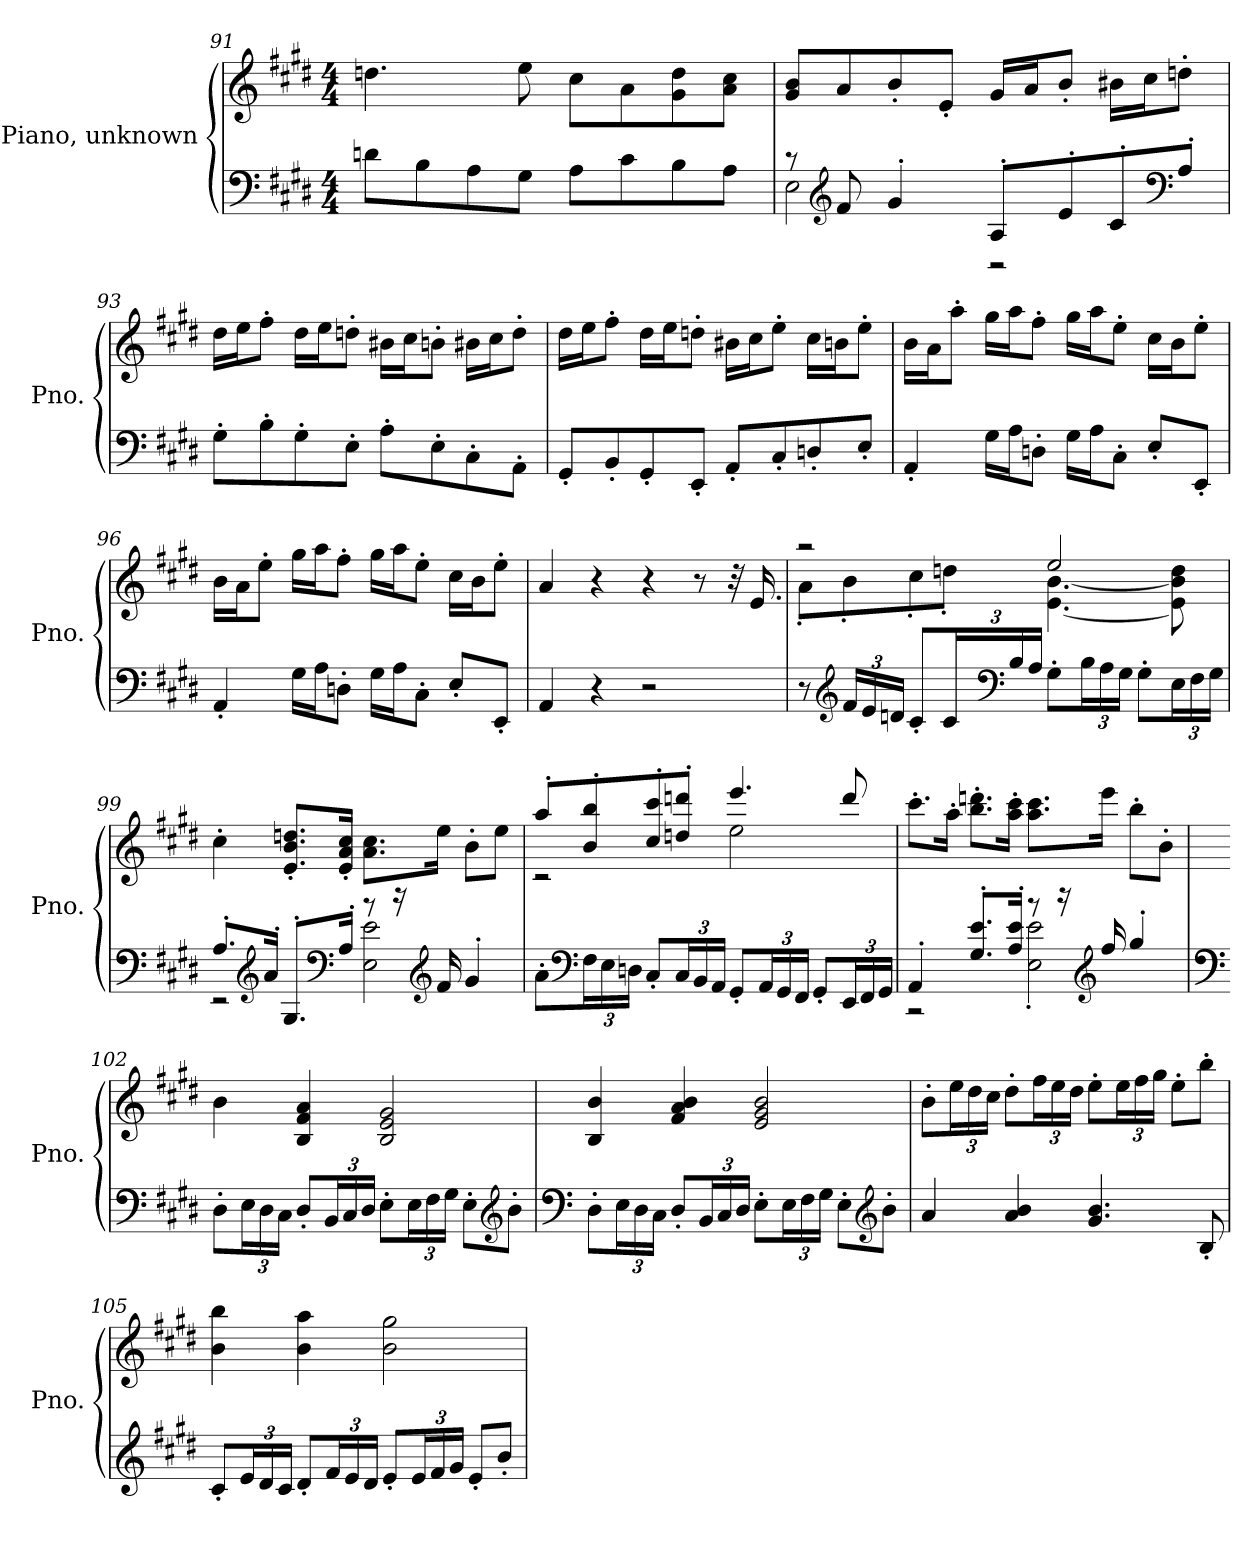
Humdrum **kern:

**kern	**kern
*part1	*part1
*staff2	*staff1
*I"Piano, unknown	*
*I'Pno.	*
!!LO:LB:g=z
*clefF4	*clefG2
*k[f#c#g#d#]	*k[f#c#g#d#]
*M4/4	*M4/4
=91	=91
8dn\L	4.ddn\
8B\	.
8A\	.
8G#\J	8ee\
8A\L	8cc#\L
8c#\	8a\
8B\	8g#\ 8dd\
8A\J	8a\ 8cc#\J
=92	=92
*^	*
8r	2E\	8g#/ 8b/L
*clefG2	*	*
8f#/	.	8a/
4g#'/	.	8b'/
.	.	8e'/J
8A'/L	2r	16g#/LL
.	.	16a/J
8e'/	.	8b'/J
8c#'/	.	16b#X\LL
.	.	16cc#\J
*clefF4	*	*
8A'/J	.	8ddn'\J
*v	*v	*
=93	=93
8G#'\L	16dd#\LL
.	16ee\J
8B'\	8ff#'\J
8G#'\	16dd#\LL
.	16ee\J
8E'\J	8ddn'\J
8A'\L	16b#X\LL
.	16cc#\J
8E'\	8bn'\J
8C#'\	16b#X\LL
.	16cc#\J
8AA'\J	8dd'\J
!!LO:LB:g=z
=94	=94
8GG#'/L	16dd#\LL
.	16ee\J
8BB'/	8ff#'\J
8GG#'/	16dd#\LL
.	16ee\J
8EE'/J	8ddn'\J
8AA'/L	16b#X\LL
.	16cc#\J
8C#'/	8ee'\J
8Dn'/	16cc#\LL
.	16bn\J
8E'/J	8ee'\J
=95	=95
4AA'/	16b\LL
.	16a\J
.	8aa'\J
16G#\LL	16gg#\LL
16A\J	16aa\J
8Dn'\J	8ff#'\J
16G#\LL	16gg#\LL
16A\J	16aa\J
8C#'\J	8ee'\J
8E'/L	16cc#\LL
.	16b\J
8EE'/J	8ee'\J
=96	=96
4AA'/	16b\LL
.	16a\J
.	8ee'\J
16G#\LL	16gg#\LL
16A\J	16aa\J
8Dn'\J	8ff#'\J
16G#\LL	16gg#\LL
16A\J	16aa\J
8C#'\J	8ee'\J
8E'/L	16cc#\LL
.	16b\J
8EE'/J	8ee'\J
!!LO:LB:g=z
=97	=97
4AA/	4a/
4r	4r
2r	4r
.	8r
.	32r
.	16.e/
=98	=98
*	*^
8r	2r	8a'\L
*clefG2	*	*
*Xbrackettup	*	*
24f#/LL	.	8b'\
24e/	.	.
24dn/JJ	.	.
8c#'/L	.	8cc#'\
24c#/L	.	8ddn'\J
*clefF4	*	*
24B/	.	.
24A/JJ	.	.
8G#'\L	2ee/	[4.e\ [4.b\
24B\L	.	.
24A\	.	.
24G#\JJ	.	.
8G#'\L	.	.
24E\L	.	8e\] 8b\] 8dd\
24F#\	.	.
24G#\JJ	.	.
*	*v	*v
=99	=99
*^	*
8.A'/L	2r	4cc#'\
*clefG2	*	*
16a'/Jk	.	.
8.G#'/L	.	8.e/' 8.b/' 8.ddn/'L
*clefF4	*	*
16A'/Jk	.	16e/' 16a/' 16cc#/'Jk
8r	2E\ 2e\	8.a\ 8.cc#\L
16r	.	.
*clefG2	*	*
16f#/	.	16ee\Jk
4g#'/	.	8b'\L
.	.	8ee\J
*v	*v	*
!!LO:LB:g=z
=100	=100
*	*^
8a'\L	8aa'/L	2r
*clefF4	*	*
24F#\L	8b/' 8bb/'	.
24E\	.	.
24Dn\JJ	.	.
8C#'/L	8cc#/' 8ccc#/'	.
24C#/L	8ddn/' 8dddn/'J	.
24BB/	.	.
24AA/JJ	.	.
8GG#'/L	4.eee/	2ee\
24AA/L	.	.
24GG#/	.	.
24FF#/JJ	.	.
8GG#'/L	.	.
24EE/L	8ddd/	.
24FF#/	.	.
24GG#/JJ	.	.
*	*v	*v
=101	=101
*^	*
4AA'/	2r	8.ccc#'\L
.	.	16aa'\Jk
8.G#/' 8.e/'L	.	8.bb\' 8.dddn\'L
16A/' 16e/'Jk	.	16aa\' 16ccc#\'Jk
8r	2E\' 2e\'	8.aa\ 8.ccc#\L
16r	.	.
*clefG2	*	*
16ff#/	.	16eee\Jk
4gg#'/	.	8bb'\L
.	.	8b'\J
*v	*v	*
!!LO:LB:g=z
=102	=102
*clefF4	*
8D#'\L	4b\
24E\L	.
24D#\	.
24C#\JJ	.
8D#'/L	4B/ 4f#/ 4a/
24BB/L	.
24C#/	.
24D#/JJ	.
8E'\L	2B/ 2e/ 2g#/
24E\L	.
24F#\	.
24G#\JJ	.
8E'\L	.
*clefG2	*
8b'\J	.
=103	=103
*clefF4	*
8D#'\L	4B/ 4b/
24E\L	.
24D#\	.
24C#\JJ	.
8D#'/L	4f#/ 4a/ 4b/
24BB/L	.
24C#/	.
24D#/JJ	.
8E'\L	2e/ 2g#/ 2b/
24E\L	.
24F#\	.
24G#\JJ	.
8E'\L	.
*clefG2	*
8b'\J	.
!!LO:PB:g=z
=104	=104
4a/	8b'\L
*	*Xbrackettup
.	24ee\L
.	24dd#\
.	24cc#\JJ
4a/ 4b/	8dd#'\L
.	24ff#\L
.	24ee\
.	24dd#\JJ
4.g#/ 4.b/	8ee'\L
.	24ee\L
.	24ff#\
.	24gg#\JJ
.	8ee'\L
8B'/	8bb'\J
=105	=105
8c#'/L	4b\ 4bb\
24e/L	.
24d#/	.
24c#/JJ	.
8d#'/L	4b\ 4aa\
24f#/L	.
24e/	.
24d#/JJ	.
8e'/L	2b\ 2gg#\
24e/L	.
24f#/	.
24g#/JJ	.
8e'/L	.
8b'/J	.
=	=
*-	*-
